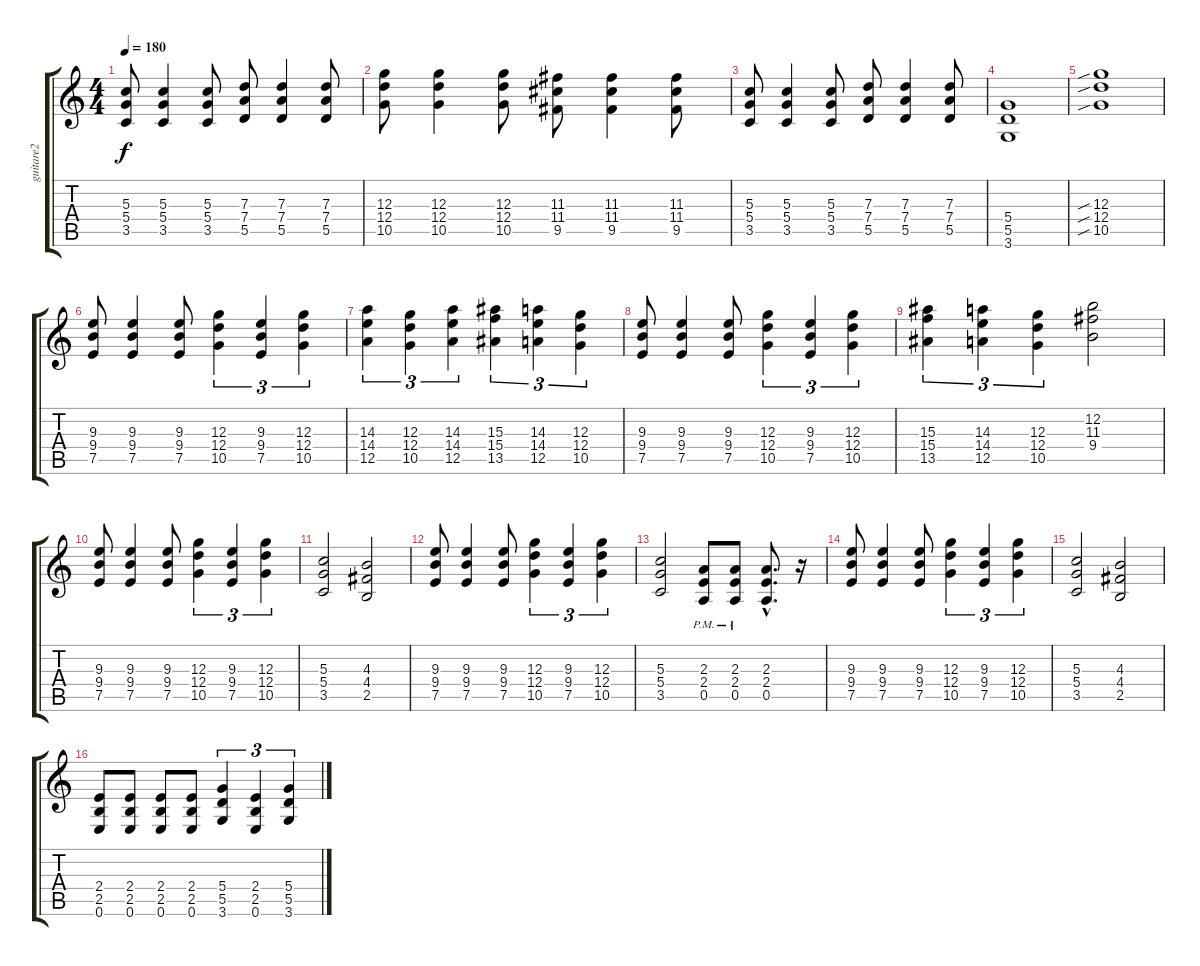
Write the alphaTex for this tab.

\track ("guitare2" "guitare2") {instrument distortionguitar}
\staff {score tabs}
\tuning (E4 B3 G3 D3 A2 E2) {hide}
\ts (4 4)
\tempo 180
\clef g2
\ks c
(5.3 5.4 3.5).8{dy f} (5.3 5.4 3.5).4 (5.3 5.4 3.5).8 (7.3 7.4 5.5).8 (7.3 7.4 5.5).4 (7.3 7.4 5.5).8 |
(12.3 12.4 10.5).8 (12.3 12.4 10.5).4 (12.3 12.4 10.5).8 (11.3 11.4 9.5).8 (11.3 11.4 9.5).4 (11.3 11.4 9.5).8 |
(5.3 5.4 3.5).8 (5.3 5.4 3.5).4 (5.3 5.4 3.5).8 (7.3 7.4 5.5).8 (7.3 7.4 5.5).4 (7.3 7.4 5.5).8 |
(5.4 5.5 3.6).1 |
(12.3{sib} 12.4{sib} 10.5{sib}).1 |
(9.3 9.4 7.5).8 (9.3 9.4 7.5).4 (9.3 9.4 7.5).8 (12.3 12.4 10.5).4{tu (3 2)} (9.3 9.4 7.5).4{tu (3 2)} (12.3 12.4 10.5).4{tu (3 2)} |
(14.3 14.4 12.5).4{tu (3 2)} (12.3 12.4 10.5).4{tu (3 2)} (14.3 14.4 12.5).4{tu (3 2)} (15.3 15.4 13.5).4{tu (3 2)} (14.3 14.4 12.5).4{tu (3 2)} (12.3 12.4 10.5).4{tu (3 2)} |
(9.3 9.4 7.5).8 (9.3 9.4 7.5).4 (9.3 9.4 7.5).8 (12.3 12.4 10.5).4{tu (3 2)} (9.3 9.4 7.5).4{tu (3 2)} (12.3 12.4 10.5).4{tu (3 2)} |
(15.3 15.4 13.5).4{tu (3 2)} (14.3 14.4 12.5).4{tu (3 2)} (12.3 12.4 10.5).4{tu (3 2)} (12.2 11.3 9.4).2 |
(9.3 9.4 7.5).8 (9.3 9.4 7.5).4 (9.3 9.4 7.5).8 (12.3 12.4 10.5).4{tu (3 2)} (9.3 9.4 7.5).4{tu (3 2)} (12.3 12.4 10.5).4{tu (3 2)} |
(5.3 5.4 3.5).2 (4.3 4.4 2.5).2 |
(9.3 9.4 7.5).8 (9.3 9.4 7.5).4 (9.3 9.4 7.5).8 (12.3 12.4 10.5).4{tu (3 2)} (9.3 9.4 7.5).4{tu (3 2)} (12.3 12.4 10.5).4{tu (3 2)} |
(5.3 5.4 3.5).2 (2.3 2.4 0.5{pm}).8 (2.3 2.4 0.5{pm}).8 (2.3{hac} 2.4{hac} 0.5{hac}).8{d} r.16 |
(9.3 9.4 7.5).8 (9.3 9.4 7.5).4 (9.3 9.4 7.5).8 (12.3 12.4 10.5).4{tu (3 2)} (9.3 9.4 7.5).4{tu (3 2)} (12.3 12.4 10.5).4{tu (3 2)} |
(5.3 5.4 3.5).2 (4.3 4.4 2.5).2 |
(2.4 2.5 0.6).8 (2.4 2.5 0.6).8 (2.4 2.5 0.6).8 (2.4 2.5 0.6).8 (5.4 5.5 3.6).4{tu (3 2)} (2.4 2.5 0.6).4{tu (3 2)} (5.4 5.5 3.6).4{tu (3 2)}
